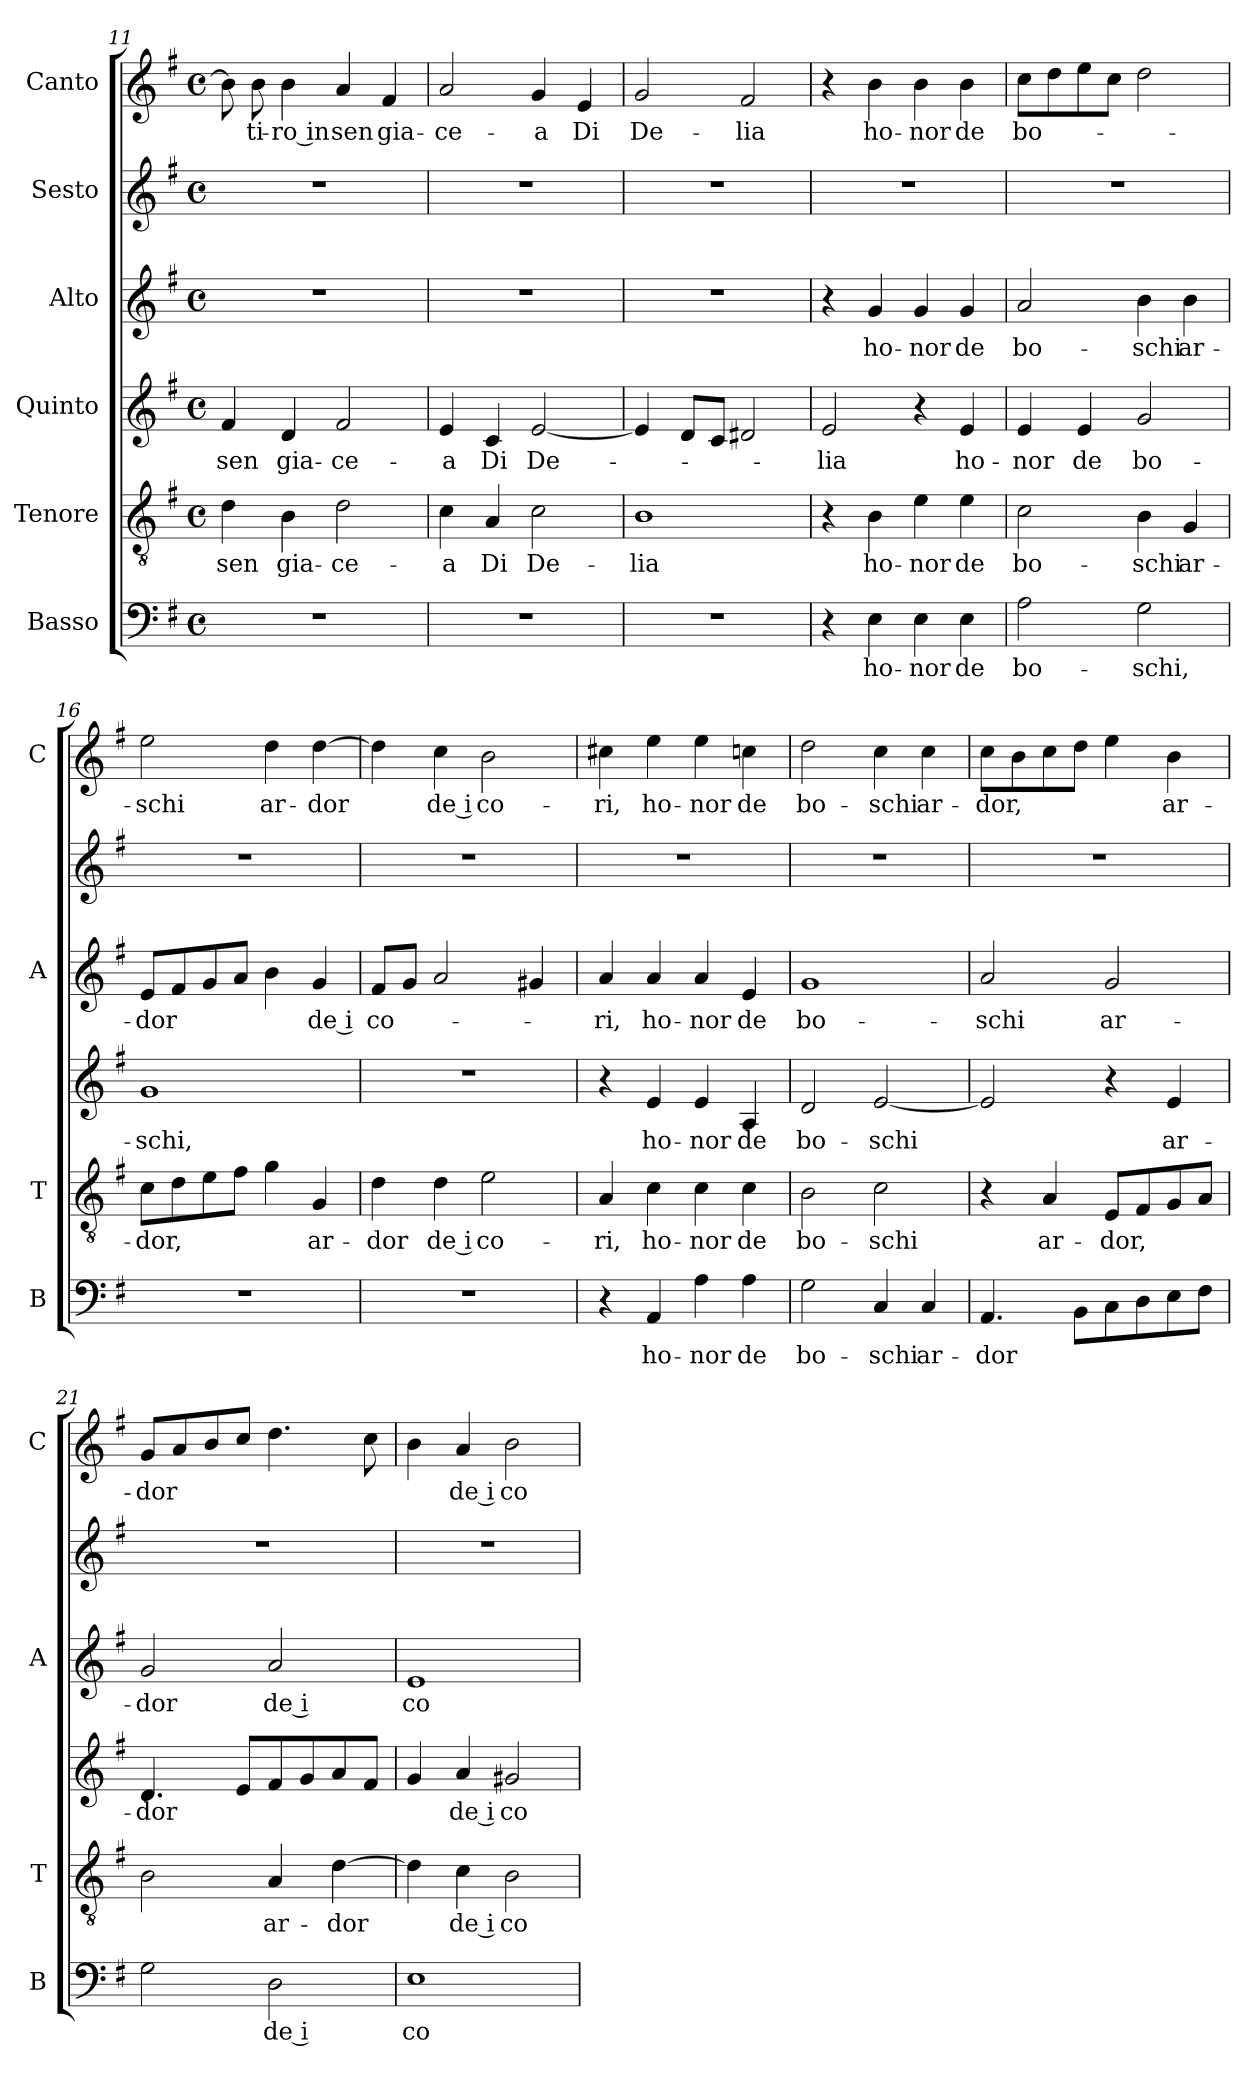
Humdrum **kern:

**kern	**text	**kern	**text	**kern	**text	**kern	**text	**kern	**kern	**text
*part6	*part6	*part5	*part5	*part4	*part4	*part3	*part3	*part2	*part1	*part1
*staff6	*staff6	*staff5	*staff5	*staff4	*staff4	*staff3	*staff3	*staff2	*staff1	*staff1
*I"Basso	*	*I"Tenore	*	*I"Quinto	*	*I"Alto	*	*I"Sesto	*I"Canto	*
*I'B	*	*I'T	*	*	*	*I'A	*	*	*I'C	*
*clefF4	*	*clefGv2	*	*clefG2	*	*clefG2	*	*clefG2	*clefG2	*
*k[f#]	*	*k[f#]	*	*k[f#]	*	*k[f#]	*	*k[f#]	*k[f#]	*
*G:	*	*G:	*	*G:	*	*G:	*	*G:	*G:	*
*M4/4	*	*M4/4	*	*M4/4	*	*M4/4	*	*M4/4	*M4/4	*
*met(c)	*	*met(c)	*	*met(c)	*	*met(c)	*	*met(c)	*met(c)	*
=11	=11	=11	=11	=11	=11	=11	=11	=11	=11	=11
!	!	!	!LO:LY:b	!	!LO:LY:b	!	!	!	!	!
1r	.	4d\	sen	4f#/	sen	1r	.	1r	8b\]	.
!	!	!	!	!	!	!	!	!	!	!LO:LY:b
.	.	.	.	.	.	.	.	.	8b\	-ti-
!	!	!	!LO:LY:b	!	!LO:LY:b	!	!	!	!	!LO:LY:b
.	.	4B\	gia-	4d/	gia-	.	.	.	4b\	-ro in
!	!	!	!LO:LY:b	!	!LO:LY:b	!	!	!	!	!LO:LY:b
.	.	2d\	-ce-	2f#/	-ce-	.	.	.	4a/	sen
!	!	!	!	!	!	!	!	!	!	!LO:LY:b
.	.	.	.	.	.	.	.	.	4f#/	gia-
=12	=12	=12	=12	=12	=12	=12	=12	=12	=12	=12
!	!	!	!LO:LY:b	!	!LO:LY:b	!	!	!	!	!LO:LY:b
1r	.	4c\	-a	4e/	-a	1r	.	1r	2a/	-ce-
!	!	!	!LO:LY:b	!	!LO:LY:b	!	!	!	!	!
.	.	4A/	Di	4c/	Di	.	.	.	.	.
!	!	!	!LO:LY:b	!	!LO:LY:b	!	!	!	!	!LO:LY:b
.	.	2c\	De-	[2e/	De-	.	.	.	4g/	-a
!	!	!	!	!	!	!	!	!	!	!LO:LY:b
.	.	.	.	.	.	.	.	.	4e/	Di
=13	=13	=13	=13	=13	=13	=13	=13	=13	=13	=13
!	!	!	!LO:LY:b	!	!	!	!	!	!	!LO:LY:b
1r	.	1B	-lia	4e/]	.	1r	.	1r	2g/	De-
.	.	.	.	8d/L	.	.	.	.	.	.
.	.	.	.	8c/J	.	.	.	.	.	.
!	!	!	!	!	!	!	!	!	!	!LO:LY:b
.	.	.	.	2d#X/	.	.	.	.	2f#/	-lia
!!LO:LB:g=z
=14	=14	=14	=14	=14	=14	=14	=14	=14	=14	=14
!	!	!	!	!	!LO:LY:b	!	!	!	!	!
4r	.	4r	.	2e/	-lia	4r	.	1r	4r	.
!	!LO:LY:b	!	!LO:LY:b	!	!	!	!LO:LY:b	!	!	!LO:LY:b
4E\	ho-	4B\	ho-	.	.	4g/	ho-	.	4b\	ho-
!	!LO:LY:b	!	!LO:LY:b	!	!	!	!LO:LY:b	!	!	!LO:LY:b
4E\	-nor	4e\	-nor	4r	.	4g/	-nor	.	4b\	-nor
!	!LO:LY:b	!	!LO:LY:b	!	!LO:LY:b	!	!LO:LY:b	!	!	!LO:LY:b
4E\	de	4e\	de	4e/	ho-	4g/	de	.	4b\	de
=15	=15	=15	=15	=15	=15	=15	=15	=15	=15	=15
!	!LO:LY:b	!	!LO:LY:b	!	!LO:LY:b	!	!LO:LY:b	!	!	!LO:LY:b
2A\	bo-	2c\	bo-	4e/	-nor	2a/	bo-	1r	8cc\L	bo-
.	.	.	.	.	.	.	.	.	8dd\	.
!	!	!	!	!	!LO:LY:b	!	!	!	!	!
.	.	.	.	4e/	de	.	.	.	8ee\	.
.	.	.	.	.	.	.	.	.	8cc\J	.
!	!LO:LY:b	!	!LO:LY:b	!	!LO:LY:b	!	!LO:LY:b	!	!	!
2G\	-schi,	4B\	-schi	2g/	bo-	4b\	-schi	.	2dd\	.
!	!	!	!LO:LY:b	!	!	!	!LO:LY:b	!	!	!
.	.	4G/	ar-	.	.	4b\	ar-	.	.	.
=16	=16	=16	=16	=16	=16	=16	=16	=16	=16	=16
!	!	!	!LO:LY:b	!	!LO:LY:b	!	!LO:LY:b	!	!	!LO:LY:b
1r	.	8c\L	-dor,	1g	-schi,	8e/L	-dor	1r	2ee\	-schi
.	.	8d\	.	.	.	8f#/	.	.	.	.
.	.	8e\	.	.	.	8g/	.	.	.	.
.	.	8f#\J	.	.	.	8a/J	.	.	.	.
!	!	!	!	!	!	!	!	!	!	!LO:LY:b
.	.	4g\	.	.	.	4b\	.	.	4dd\	ar-
!	!	!	!LO:LY:b	!	!	!	!LO:LY:b	!	!	!LO:LY:b
.	.	4G/	ar-	.	.	4g/	de i	.	[4dd\	-dor
=17	=17	=17	=17	=17	=17	=17	=17	=17	=17	=17
!	!	!	!LO:LY:b	!	!	!	!LO:LY:b	!	!	!
1r	.	4d\	-dor	1r	.	8f#/L	co-	1r	4dd\]	.
.	.	.	.	.	.	8g/J	.	.	.	.
!	!	!	!LO:LY:b	!	!	!	!	!	!	!LO:LY:b
.	.	4d\	de i	.	.	2a/	.	.	4cc\	de i
!	!	!	!LO:LY:b	!	!	!	!	!	!	!LO:LY:b
.	.	2e\	co-	.	.	.	.	.	2b\	co-
.	.	.	.	.	.	4g#X/	.	.	.	.
=18	=18	=18	=18	=18	=18	=18	=18	=18	=18	=18
!	!	!	!LO:LY:b	!	!	!	!LO:LY:b	!	!	!LO:LY:b
4r	.	4A/	-ri,	4r	.	4a/	-ri,	1r	4cc#X\	-ri,
!	!LO:LY:b	!	!LO:LY:b	!	!LO:LY:b	!	!LO:LY:b	!	!	!LO:LY:b
4AA/	ho-	4c\	ho-	4e/	ho-	4a/	ho-	.	4ee\	ho-
!	!LO:LY:b	!	!LO:LY:b	!	!LO:LY:b	!	!LO:LY:b	!	!	!LO:LY:b
4A\	-nor	4c\	-nor	4e/	-nor	4a/	-nor	.	4ee\	-nor
!	!LO:LY:b	!	!LO:LY:b	!	!LO:LY:b	!	!LO:LY:b	!	!	!LO:LY:b
4A\	de	4c\	de	4A/	de	4e/	de	.	4ccn\	de
=19	=19	=19	=19	=19	=19	=19	=19	=19	=19	=19
!	!LO:LY:b	!	!LO:LY:b	!	!LO:LY:b	!	!LO:LY:b	!	!	!LO:LY:b
2G\	bo-	2B\	bo-	2d/	bo-	1g	bo-	1r	2dd\	bo-
!	!LO:LY:b	!	!LO:LY:b	!	!LO:LY:b	!	!	!	!	!LO:LY:b
4C/	-schi	2c\	-schi	[2e/	-schi	.	.	.	4cc\	-schi
!	!LO:LY:b	!	!	!	!	!	!	!	!	!LO:LY:b
4C/	ar-	.	.	.	.	.	.	.	4cc\	ar-
=20	=20	=20	=20	=20	=20	=20	=20	=20	=20	=20
!	!LO:LY:b	!	!	!	!	!	!LO:LY:b	!	!	!LO:LY:b
4.AA/	-dor	4r	.	2e/]	.	2a/	-schi	1r	8cc\L	-dor,
.	.	.	.	.	.	.	.	.	8b\	.
!	!	!	!LO:LY:b	!	!	!	!	!	!	!
.	.	4A/	ar-	.	.	.	.	.	8cc\	.
8BB\L	.	.	.	.	.	.	.	.	8dd\J	.
!	!	!	!LO:LY:b	!	!	!	!LO:LY:b	!	!	!
8C\	.	8E/L	-dor,	4r	.	2g/	ar-	.	4ee\	.
8D\	.	8F#/	.	.	.	.	.	.	.	.
!	!	!	!	!	!LO:LY:b	!	!	!	!	!LO:LY:b
8E\	.	8G/	.	4e/	ar-	.	.	.	4b\	ar-
8F#\J	.	8A/J	.	.	.	.	.	.	.	.
!!LO:PB:g=z
=21	=21	=21	=21	=21	=21	=21	=21	=21	=21	=21
!	!	!	!	!	!LO:LY:b	!	!LO:LY:b	!	!	!LO:LY:b
2G\	.	2B\	.	4.d/	-dor	2g/	-dor	1r	8g/L	-dor
.	.	.	.	.	.	.	.	.	8a/	.
.	.	.	.	.	.	.	.	.	8b/	.
.	.	.	.	8e/L	.	.	.	.	8cc/J	.
!	!LO:LY:b	!	!LO:LY:b	!	!	!	!LO:LY:b	!	!	!
2D\	de i	4A/	ar-	8f#/	.	2a/	de i	.	4.dd\	.
.	.	.	.	8g/	.	.	.	.	.	.
!	!	!	!LO:LY:b	!	!	!	!	!	!	!
.	.	[4d\	-dor	8a/	.	.	.	.	.	.
.	.	.	.	8f#/J	.	.	.	.	8cc\	.
=22	=22	=22	=22	=22	=22	=22	=22	=22	=22	=22
!	!LO:LY:b	!	!	!	!	!	!LO:LY:b	!	!	!
1E	co-	4d\]	.	4g/	.	1e	co-	1r	4b\	.
!	!	!	!LO:LY:b	!	!LO:LY:b	!	!	!	!	!LO:LY:b
.	.	4c\	de i	4a/	de i	.	.	.	4a/	de i
!	!	!	!LO:LY:b	!	!LO:LY:b	!	!	!	!	!LO:LY:b
.	.	2B\	co-	2g#X/	co-	.	.	.	2b\	co-
=	=	=	=	=	=	=	=	=	=	=
*-	*-	*-	*-	*-	*-	*-	*-	*-	*-	*-
